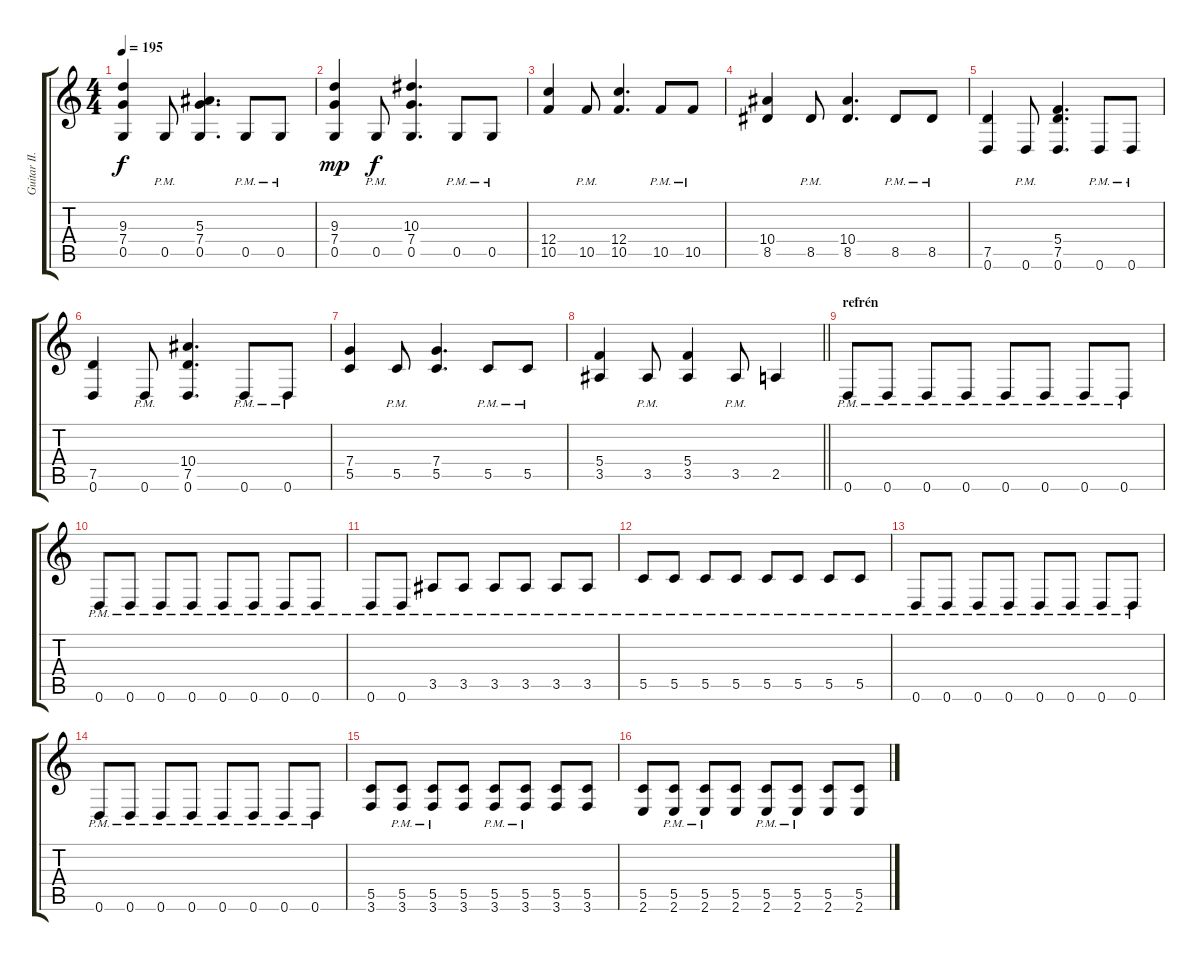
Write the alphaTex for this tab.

\track ("Guitar II." "Guitar II.") {instrument distortionguitar}
\staff {score tabs}
\tuning (D4 A3 F3 C3 G2 D2) {hide}
\ts (4 4)
\tempo 195
\clef g2
\ks c
(9.3 7.4 0.5).4{dy f} 0.5{pm}.8 (5.3 7.4 0.5).4{d} 0.5{pm}.8 0.5{pm}.8 |
(9.3 7.4 0.5).4{dy mp} 0.5{pm}.8{dy f} (10.3 7.4 0.5).4{d} 0.5{pm}.8 0.5{pm}.8 |
(12.4 10.5).4 10.5{pm}.8 (12.4 10.5).4{d} 10.5{pm}.8 10.5{pm}.8 |
(10.4 8.5).4 8.5{pm}.8 (10.4 8.5).4{d} 8.5{pm}.8 8.5{pm}.8 |
(7.5 0.6).4 0.6{pm}.8 (5.4 7.5 0.6).4{d} 0.6{pm}.8 0.6{pm}.8 |
(7.5 0.6).4 0.6{pm}.8 (10.4 7.5 0.6).4{d} 0.6{pm}.8 0.6{pm}.8 |
(7.4 5.5).4 5.5{pm}.8 (7.4 5.5).4{d} 5.5{pm}.8 5.5{pm}.8 |
\barLineRight lightlight
(5.4 3.5).4 3.5{pm}.8 (5.4 3.5).4 3.5{pm}.8 2.5.4 |
\section ("" "refrén")
0.6{pm}.8 0.6{pm}.8 0.6{pm}.8 0.6{pm}.8 0.6{pm}.8 0.6{pm}.8 0.6{pm}.8 0.6{pm}.8 |
0.6{pm}.8 0.6{pm}.8 0.6{pm}.8 0.6{pm}.8 0.6{pm}.8 0.6{pm}.8 0.6{pm}.8 0.6{pm}.8 |
0.6{pm}.8 0.6{pm}.8 3.5{pm}.8 3.5{pm}.8 3.5{pm}.8 3.5{pm}.8 3.5{pm}.8 3.5{pm}.8 |
5.5{pm}.8 5.5{pm}.8 5.5{pm}.8 5.5{pm}.8 5.5{pm}.8 5.5{pm}.8 5.5{pm}.8 5.5{pm}.8 |
0.6{pm}.8 0.6{pm}.8 0.6{pm}.8 0.6{pm}.8 0.6{pm}.8 0.6{pm}.8 0.6{pm}.8 0.6{pm}.8 |
0.6{pm}.8 0.6{pm}.8 0.6{pm}.8 0.6{pm}.8 0.6{pm}.8 0.6{pm}.8 0.6{pm}.8 0.6{pm}.8 |
(5.5 3.6).8 (5.5{pm} 3.6{pm}).8 (5.5{pm} 3.6{pm}).8 (5.5 3.6).8 (5.5{pm} 3.6{pm}).8 (5.5{pm} 3.6{pm}).8 (5.5 3.6).8 (5.5 3.6).8 |
(5.5 2.6).8 (5.5{pm} 2.6{pm}).8 (5.5{pm} 2.6{pm}).8 (5.5 2.6).8 (5.5{pm} 2.6{pm}).8 (5.5{pm} 2.6{pm}).8 (5.5 2.6).8 (5.5 2.6).8
